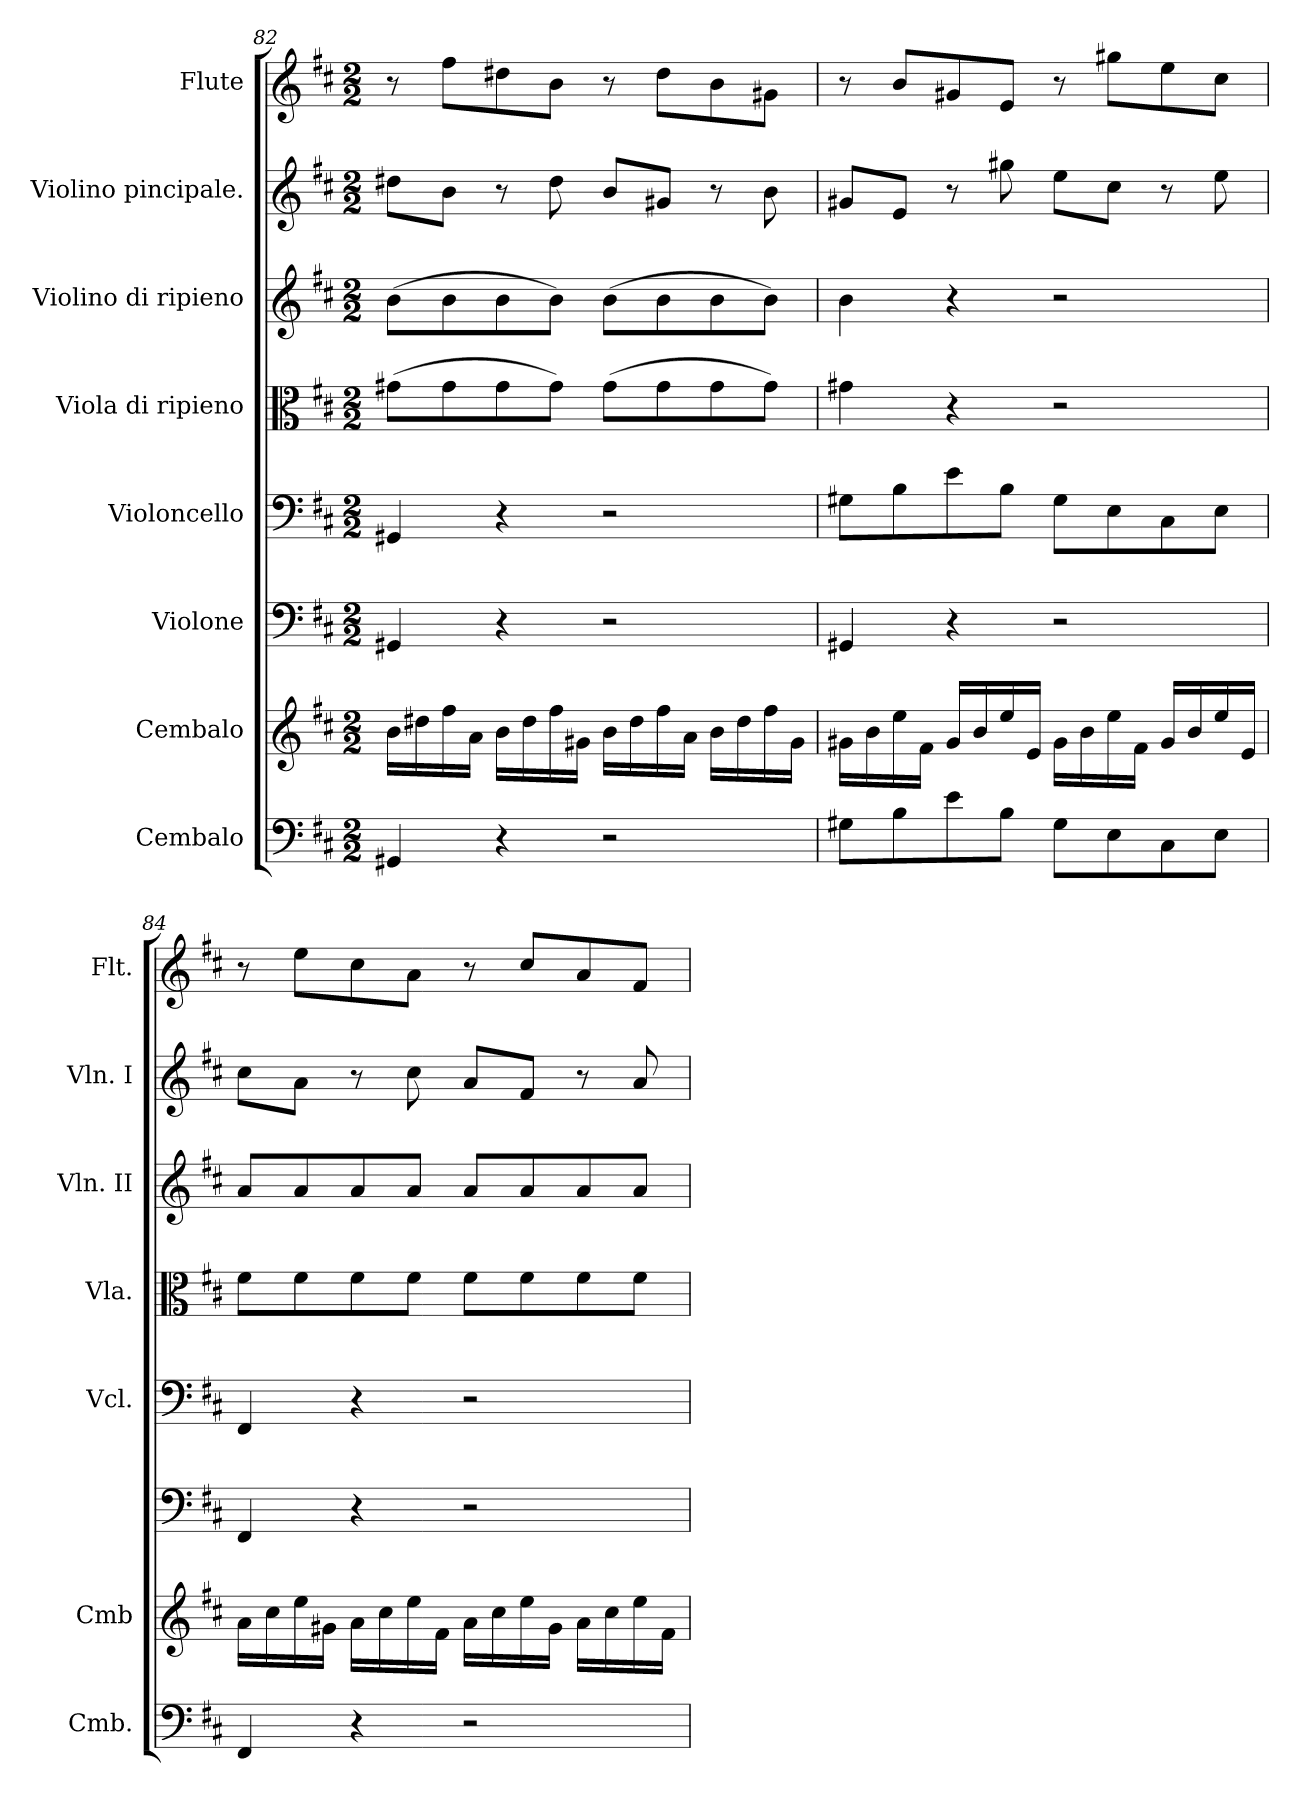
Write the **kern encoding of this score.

**kern	**kern	**kern	**kern	**kern	**kern	**kern	**kern
*part8	*part7	*part6	*part5	*part4	*part3	*part2	*part1
*staff8	*staff7	*staff6	*staff5	*staff4	*staff3	*staff2	*staff1
*I"Cembalo	*I"Cembalo	*I"Violone	*I"Violoncello	*I"Viola di ripieno	*I"Violino di ripieno	*I"Violino pincipale.	*I"Flute
*I'Cmb.	*I'Cmb	*	*I'Vcl.	*I'Vla.	*I'Vln. II	*I'Vln. I	*I'Flt.
!!LO:LB:g=z
*clefF4	*clefG2	*clefF4	*clefF4	*clefC3	*clefG2	*clefG2	*clefG2
*	*	*ITrd7c12	*	*	*	*	*
*k[f#c#]	*k[f#c#]	*k[f#c#]	*k[f#c#]	*k[f#c#]	*k[f#c#]	*k[f#c#]	*k[f#c#]
*D:	*D:	*D:	*D:	*D:	*D:	*D:	*D:
*M2/2	*M2/2	*M2/2	*M2/2	*M2/2	*M2/2	*M2/2	*M2/2
=82	=82	=82	=82	=82	=82	=82	=82
4GG#X/	16b\LL	4GGG#X/	4GG#X/	(>8g#X\L	(>8b\L	8dd#X\L	8r
.	16dd#X\	.	.	.	.	.	.
.	16ff#\	.	.	8g#\	8b\	8b\J	8ff#\L
.	16a\JJ	.	.	.	.	.	.
4r	16b\LL	4r	4r	8g#\	8b\	8r	8dd#X\
.	16dd#\	.	.	.	.	.	.
.	16ff#\	.	.	8g#\J)	8b\J)	8dd#\	8b\J
.	16g#X\JJ	.	.	.	.	.	.
2r	16b\LL	2r	2r	(>8g#\L	(>8b\L	8b/L	8r
.	16dd#\	.	.	.	.	.	.
.	16ff#\	.	.	8g#\	8b\	8g#X/J	8dd#\L
.	16a\JJ	.	.	.	.	.	.
.	16b\LL	.	.	8g#\	8b\	8r	8b\
.	16dd#\	.	.	.	.	.	.
.	16ff#\	.	.	8g#\J)	8b\J)	8b\	8g#X\J
.	16g#\JJ	.	.	.	.	.	.
=83	=83	=83	=83	=83	=83	=83	=83
8G#X\L	16g#X\LL	4GGG#X/	8G#X\L	4g#X\	4b\	8g#X/L	8r
.	16b\	.	.	.	.	.	.
8B\	16ee\	.	8B\	.	.	8e/J	8b/L
.	16f#\JJ	.	.	.	.	.	.
8e\	16g#/LL	4r	8e\	4r	4r	8r	8g#X/
.	16b/	.	.	.	.	.	.
8B\J	16ee/	.	8B\J	.	.	8gg#X\	8e/J
.	16e/JJ	.	.	.	.	.	.
8G#\L	16g#\LL	2r	8G#\L	2r	2r	8ee\L	8r
.	16b\	.	.	.	.	.	.
8E\	16ee\	.	8E\	.	.	8cc#\J	8gg#X\L
.	16f#\JJ	.	.	.	.	.	.
8C#\	16g#/LL	.	8C#\	.	.	8r	8ee\
.	16b/	.	.	.	.	.	.
8E\J	16ee/	.	8E\J	.	.	8ee\	8cc#\J
.	16e/JJ	.	.	.	.	.	.
=84	=84	=84	=84	=84	=84	=84	=84
4FF#/	16a\LL	4FFF#/	4FF#/	8f#\L	8a/L	8cc#\L	8r
.	16cc#\	.	.	.	.	.	.
.	16ee\	.	.	8f#\	8a/	8a\J	8ee\L
.	16g#X\JJ	.	.	.	.	.	.
4r	16a\LL	4r	4r	8f#\	8a/	8r	8cc#\
.	16cc#\	.	.	.	.	.	.
.	16ee\	.	.	8f#\J	8a/J	8cc#\	8a\J
.	16f#\JJ	.	.	.	.	.	.
2r	16a\LL	2r	2r	8f#\L	8a/L	8a/L	8r
.	16cc#\	.	.	.	.	.	.
.	16ee\	.	.	8f#\	8a/	8f#/J	8cc#/L
.	16g#\JJ	.	.	.	.	.	.
.	16a\LL	.	.	8f#\	8a/	8r	8a/
.	16cc#\	.	.	.	.	.	.
.	16ee\	.	.	8f#\J	8a/J	8a/	8f#/J
.	16f#\JJ	.	.	.	.	.	.
=	=	=	=	=	=	=	=
*-	*-	*-	*-	*-	*-	*-	*-
